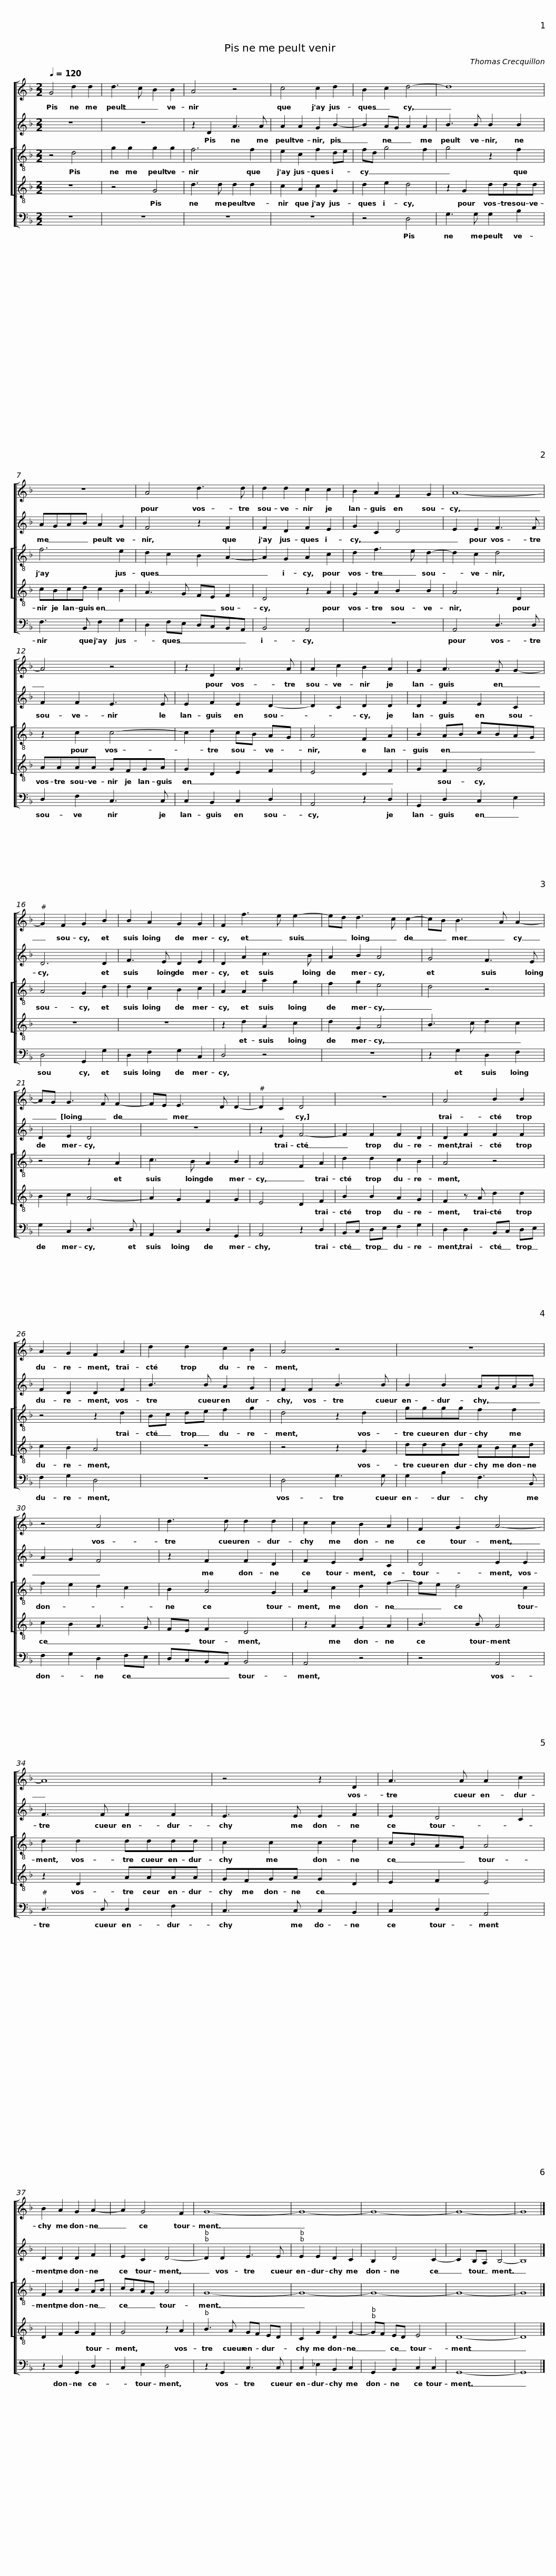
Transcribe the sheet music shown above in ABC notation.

X:1
%%score [ 1 2 [ 3 4 ] 5 ]
L:1/8
Q:1/4=120
M:2/2
I:linebreak $
K:F
V:1 treble
V:2 treble
V:3 treble-8
V:4 treble-8
V:5 bass
V:1
 G4 d2 d2 | d3 c B2 B2 | A4 z4 | c4 c2 d2 | B2 c2 d4- |$ %5
 d8 | z8 | A4 d3 d | d2 d2 c2 c2 |$ B2 A2 F2 G2 |$ %10
 A8- | A4 z4 | z2 D2 A3 A | A2 c2 B2 A2 |$ G2 A3 G G2- |$ %15
 G2 F2 G2 B2 | B2 A2 G2 G2 | F2 f3 e e2- | ed d3 c c2- | cB B3 A A2- |$ %20
 AG G3 F F2- |$ FE E3 D D2- | D2 C2 D4 | z8 | A4 B2 B2 | %25
 A2 G2 F2 A2 |$ d2 d2 c2 B2 |$ A4 z4 | z8 | z4 A4 | %30
 d3 d d2 d2 |$ c2 c2 B2 A2 |$ F2 G2 A4- | A8 | z4 z2 D2 |$ %35
 A3 A A2 c2 | B2 A2 G2 A2- |$ A2 G4 F2 | G8- | G8- | %40
 G8- | G8- |$ G8 |] %43
V:2
 z8 | z8 | z2 D2 A3 A | A2 A2 G2 B2- | B2 AG A2 A2 |$ %5
 B3 B B2 B2 | AGAB A2 G2 | F4 z2 F2 | F2 D2 F2 E2 |$ G2 C2 D4 |$ %10
 E2 E2 F3 F | F2 F2 E3 E | E2 F2 E2 D2- | D2 C2 D2 D2 |$ D2 F2 E2 C2 |$ %15
 D6 D2 | F3 E D2 E2 | D2 A2 c3 B | A2 B2 A4 | G4 F3 E |$ %20
 D2 E2 D4 |$ z8 | z2 E2 F4- | F2 F2 F2 D2 | D2 F2 F2 F2 | %25
 F2 D2 D2 F2 |$ B3 B A2 G2 |$ F2 F2 B3 B | B2 B2 AGAB | A2 G2 F4 | %30
 z2 F2 F2 D2 |$ F2 E2 G2 C2 |$ D4 E2 E2 | F3 F F2 F2 | E3 E E2 F2 |$ %35
 E2 D4 C2 | D2 D2 D2 F2 |$ E2 C2 D4- | D2 D2 E3 E | E2 E2 D2 C2 | %40
 B,2 D4 C2- | C2 B,A, B,4- |$ B,8 |] %43
V:3
 z4 d4 | g2 g2 g2 g2 | f6 f2 | e2 c2 f2 de | fd g4 f2 |$ %5
 g4 z2 f2 | f6 e2 | d2 c2 B2 A2- | A2 G2 A2 c2 |$ d2 f3 e d2- |$ %10
 d2 c2 d4 | z2 c2 c4- | c2 d2 cB AG | A4 F2 A2 |$ B2 AB cBAG |$ %15
 A4 G2 d2 | d2 c2 B2 c2 | A2 A2 a2 g2 | f2 g2 e4 | d4 z4 |$ %20
 z4 z2 A2 |$ c3 B A2 B2 | A4 F2 A2 | d2 d2 c2 B2 | A4 z4 | %25
 z4 z2 d2 |$ Bc de f2 g2 |$ d4 z2 d2 | gggg f2 f2 | f2 e2 d2 c2 | %30
 B2 A4 G2 |$ A2 c2 d2 f2- |$ fe d4 c2 | d2 d2 dddd | c2 c2 c2 d2 |$ %35
 cBAG A4 | F2 A2 B2 AB |$ cBAG A4 | G8- | G8- | %40
 G8- | G8- |$ G8 |] %43
V:4
 z8 | z4 G4 | d3 d d2 d2 | c2 A2 c2 G2 | d2 e2 d4 |$ %5
 z2 G2 dddd | cBcd c2 B2 | A3 G FE F2 | D4 z2 A2 |$ G2 A2 B2 B2 |$ %10
 A4 z2 D2 | AAAA GFGA | G2 D2 E2 F2 | E4 D2 F2 |$ G2 F2 G4 |$ %15
 z8 | z8 | z2 d2 A2 c2 | d2 G2 A4 | B3 c d2 c2 |$ %20
 B2 c2 A4- |$ A2 G2 F2 G2 | E4 D2 F2 | B2 B2 A2 G2 | F2 z A d2 d2 | %25
 c2 B2 A4 |$ z8 |$ z4 z2 G2 | dddd cBcd | c2 B2 A3 G | %30
 FE F2 D4 |$ z2 A2 G2 A2 |$ B3 B A4 | z2 D2 AAAA | GFGA G2 D2 |$ %35
 E2 F2 E4 | D2 F2 G2 F2 |$ G4 z2 A2 | B3 A GF ED | C2 G2 D2 G2- | %40
 GF ED E4 | D8- |$ D8 |] %43
V:5
 z8 | z8 | z8 | z8 | z4 D,4 |$ %5
 G,3 G, G,2 B,2 | F,3 B,, F,2 G,2 | D,2 F,E, D,C,B,,A,, | B,,4 A,,4 |$ z8 |$ %10
 A,,4 D,3 D, | D,2 F,2 C,3 C, | C,2 B,,2 C,2 D,2 | A,,4 z2 D,2 |$ G,,2 D,2 C,2 E,2 |$ %15
 D,4 G,,2 G,2 | D,2 F,2 G,2 C,2 | D,4 z4 | z8 | z2 G,2 D,2 F,2 |$ %20
 G,2 C,2 D,3 D, |$ A,,2 C,2 D,2 G,,2 | A,,4 z2 D,2 | B,,C, D,E, F,2 G,2 | D,2 D,2 B,,C, D,E, | %25
 F,2 G,2 D,4 |$ z8 |$ D,4 G,3 G, | G,2 B,2 F,3 B,, | F,2 G,2 D,2 F,E, | %30
 D,C,B,,A,, B,,4 |$ A,,4 z4 |$ z4 A,,4 | D,3 D, D,2 F,2 | C,3 C, C,2 B,,2 |$ %35
 C,2 D,2 A,,4 | z2 D,2 G,,2 D,2 |$ C,2 E,2 D,4 | z2 G,,2 C,3 C, | C,2 _E,2 B,,2 C,2 | %40
 G,,2 B,,2 C,2 C,2 | G,,8- |$ G,,8 |] %43
